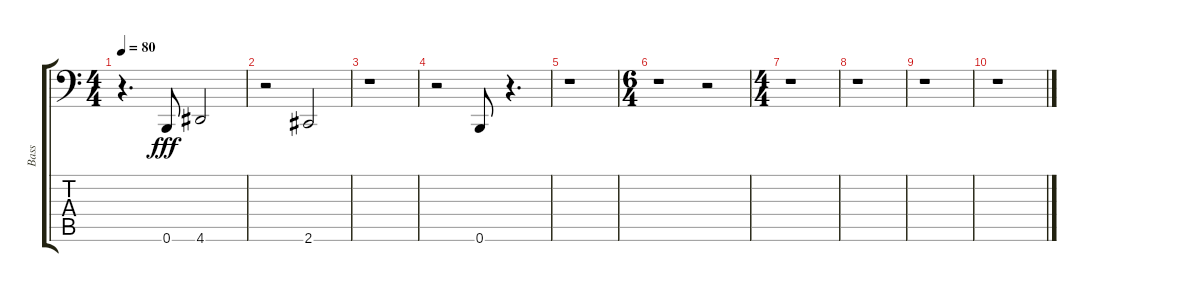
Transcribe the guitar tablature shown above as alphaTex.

\track ("Bass" "Bass") {instrument electricbasspick}
\staff {score tabs}
\tuning (C3 G2 D2 A1 E1 B0) {hide}
\ts (4 4)
\tempo 80
\clef f4
\ks c
r.4{d dy fff} 0.6.8 4.6.2 |
r.2 2.6.2 |
r.1 |
r.2 0.6.8 r.4{d} |
r.1 |
\ts (6 4)
r.1 r.2 |
\ts (4 4)
r.1 |
r.1 |
r.1 |
r.1
